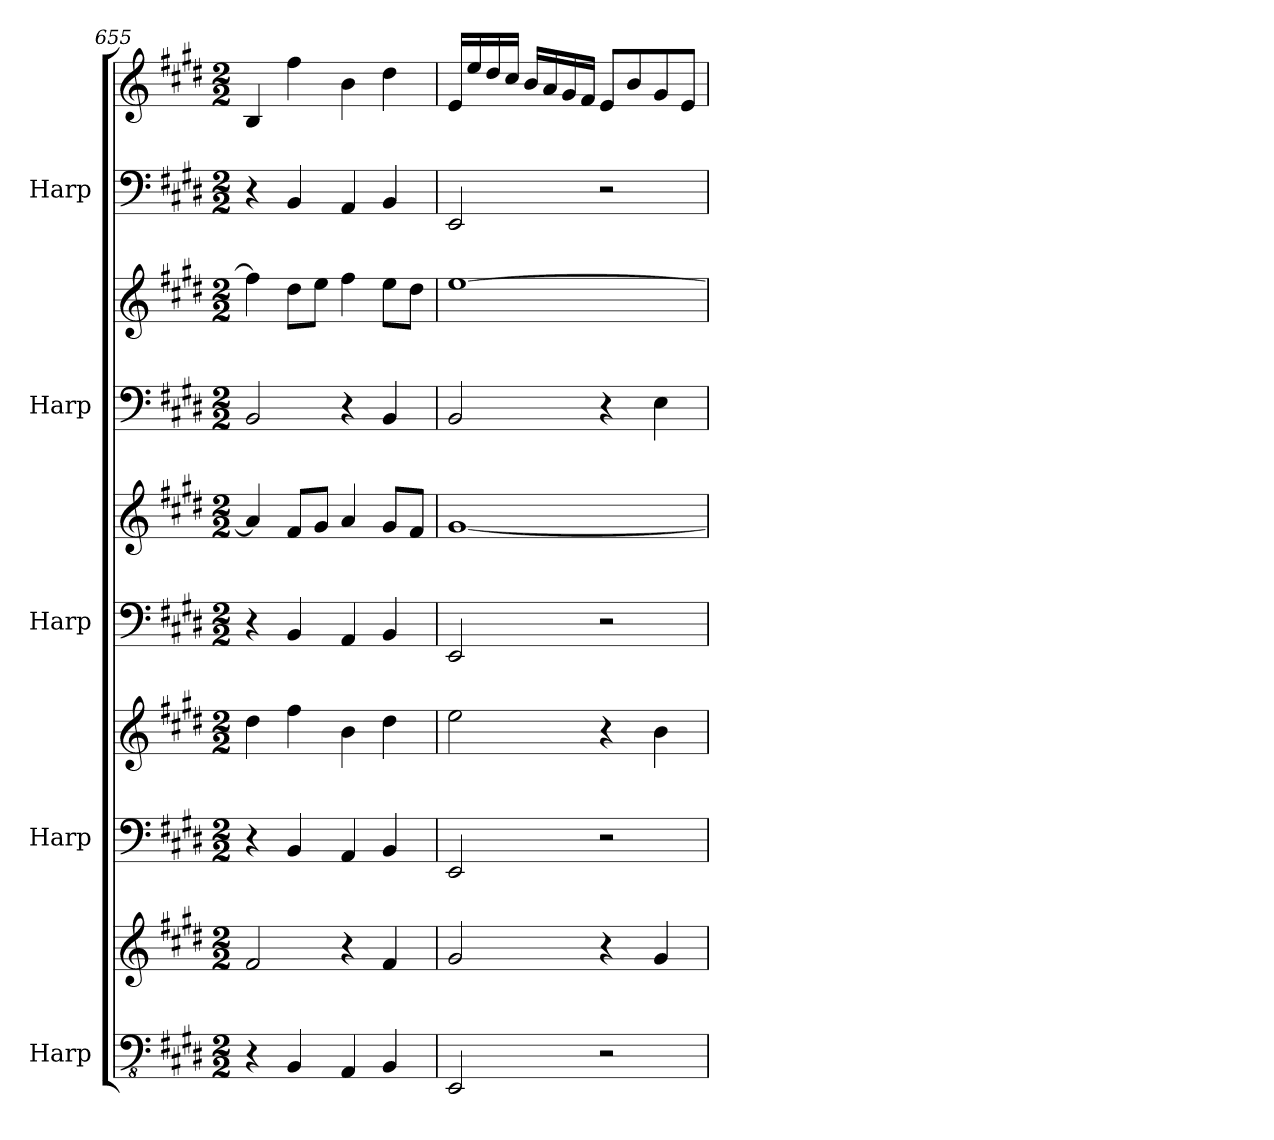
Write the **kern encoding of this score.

**kern	**kern	**kern	**kern	**kern	**kern	**kern	**kern	**kern	**kern
*part5	*part5	*part4	*part4	*part3	*part3	*part2	*part2	*part1	*part1
*staff10	*staff9	*staff8	*staff7	*staff6	*staff5	*staff4	*staff3	*staff2	*staff1
*I"Harp	*	*I"Harp	*	*I"Harp	*	*I"Harp	*	*I"Harp	*
*I'Hp	*	*I'Hp	*	*I'Hp	*	*I'Hp	*	*I'Hp	*
*clefFv4	*clefG2	*clefF4	*clefG2	*clefF4	*clefG2	*clefF4	*clefG2	*clefF4	*clefG2
*k[f#c#g#d#]	*k[f#c#g#d#]	*k[f#c#g#d#]	*k[f#c#g#d#]	*k[f#c#g#d#]	*k[f#c#g#d#]	*k[f#c#g#d#]	*k[f#c#g#d#]	*k[f#c#g#d#]	*k[f#c#g#d#]
*M2/2	*M2/2	*M2/2	*M2/2	*M2/2	*M2/2	*M2/2	*M2/2	*M2/2	*M2/2
=655	=655	=655	=655	=655	=655	=655	=655	=655	=655
4r	2f#/	4r	4dd#\	4r	4a/]	2BB/	4ff#\]	4r	4B/
4BBB/	.	4BB/	4ff#\	4BB/	8f#/L	.	8dd#\L	4BB/	4ff#\
.	.	.	.	.	8g#/J	.	8ee\J	.	.
4AAA/	4r	4AA/	4b\	4AA/	4a/	4r	4ff#\	4AA/	4b\
4BBB/	4f#/	4BB/	4dd#\	4BB/	8g#/L	4BB/	8ee\L	4BB/	4dd#\
.	.	.	.	.	8f#/J	.	8dd#\J	.	.
=656	=656	=656	=656	=656	=656	=656	=656	=656	=656
2EEE/	2g#/	2EE/	2ee\	2EE/	[1g#	2BB/	[1ee	2EE/	16e/LL
.	.	.	.	.	.	.	.	.	16ee/
.	.	.	.	.	.	.	.	.	16dd#/
.	.	.	.	.	.	.	.	.	16cc#/JJ
.	.	.	.	.	.	.	.	.	16b/LL
.	.	.	.	.	.	.	.	.	16a/
.	.	.	.	.	.	.	.	.	16g#/
.	.	.	.	.	.	.	.	.	16f#/JJ
2r	4r	2r	4r	2r	.	4r	.	2r	8e/L
.	.	.	.	.	.	.	.	.	8b/
.	4g#/	.	4b\	.	.	4E\	.	.	8g#/
.	.	.	.	.	.	.	.	.	8e/J
=	=	=	=	=	=	=	=	=	=
*-	*-	*-	*-	*-	*-	*-	*-	*-	*-
